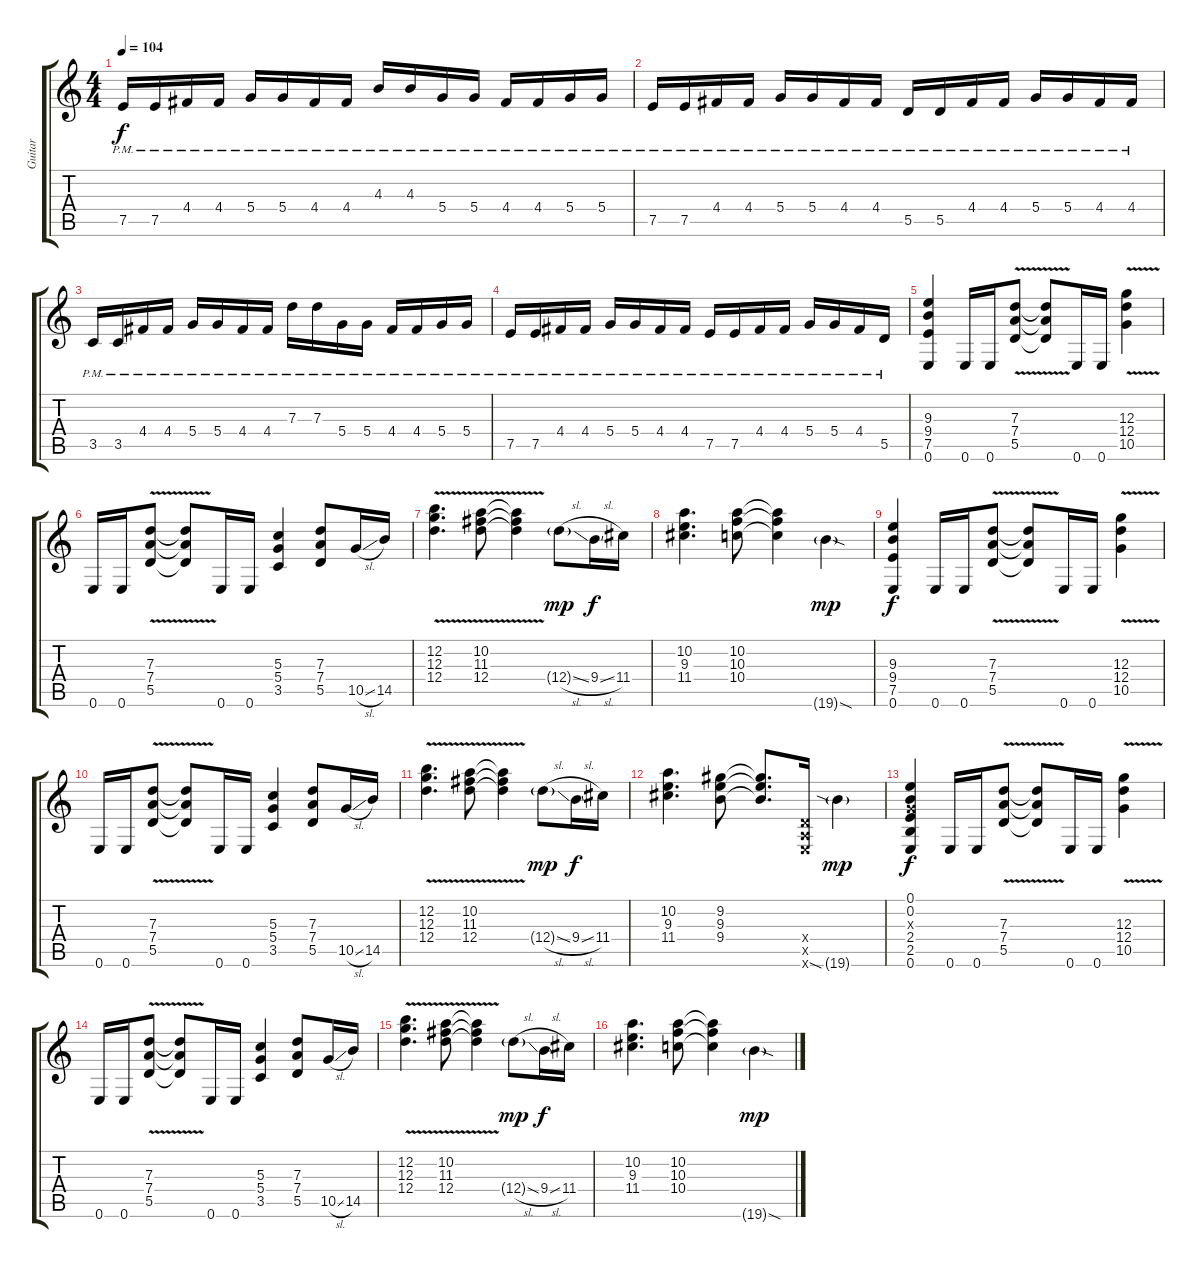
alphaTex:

\track ("Guitar" "Guitar") {instrument distortionguitar}
\staff {score tabs}
\tuning (E4 B3 G3 D3 A2 E2) {hide}
\ts (4 4)
\tempo 104
\clef g2
\ks c
7.5{pm}.16{dy f} 7.5{pm}.16 4.4{pm}.16 4.4{pm}.16 5.4{pm}.16 5.4{pm}.16 4.4{pm}.16 4.4{pm}.16 4.3{pm}.16 4.3{pm}.16 5.4{pm}.16 5.4{pm}.16 4.4{pm}.16 4.4{pm}.16 5.4{pm}.16 5.4{pm}.16 |
7.5{pm}.16 7.5{pm}.16 4.4{pm}.16 4.4{pm}.16 5.4{pm}.16 5.4{pm}.16 4.4{pm}.16 4.4{pm}.16 5.5{pm}.16 5.5{pm}.16 4.4{pm}.16 4.4{pm}.16 5.4{pm}.16 5.4{pm}.16 4.4{pm}.16 4.4{pm}.16 |
3.5{pm}.16 3.5{pm}.16 4.4{pm}.16 4.4{pm}.16 5.4{pm}.16 5.4{pm}.16 4.4{pm}.16 4.4{pm}.16 7.3{pm}.16 7.3{pm}.16 5.4{pm}.16 5.4{pm}.16 4.4{pm}.16 4.4{pm}.16 5.4{pm}.16 5.4{pm}.16 |
7.5{pm}.16 7.5{pm}.16 4.4{pm}.16 4.4{pm}.16 5.4{pm}.16 5.4{pm}.16 4.4{pm}.16 4.4{pm}.16 7.5{pm}.16 7.5{pm}.16 4.4{pm}.16 4.4{pm}.16 5.4{pm}.16 5.4{pm}.16 4.4{pm}.16 5.5{pm}.16 |
(9.3 9.4 7.5 0.6).4{volume 11} 0.6.16 0.6.16 (7.3{v} 7.4{v} 5.5{v}).8 (7.3{t} 7.4{t} 5.5{t}).8 0.6.16 0.6.16 (12.3{v} 12.4{v} 10.5{v}).4 |
0.6.16 0.6.16 (7.3{v} 7.4{v} 5.5{v}).8 (7.3{t} 7.4{t} 5.5{t}).8 0.6.16 0.6.16 (5.3 5.4 3.5).4 (7.3 7.4 5.5).8 10.5{sl}.16 14.5.16 |
(12.2{v} 12.3{v} 12.4{v}).4{d} (10.2{v} 11.3{v} 12.4{v}).8 (10.2{t} 11.3{t} 12.4{t}).4 12.4{sl g}.8{dy mp} 9.4{sl}.16{dy f} 11.4.16 |
(10.2 9.3 11.4).4{d} (10.2 10.3 10.4).8 (10.2{t} 10.3{t} 10.4{t}).4 19.6{sod g}.4{dy mp} |
(9.3 9.4 7.5 0.6).4{dy f} 0.6.16 0.6.16 (7.3{v} 7.4{v} 5.5{v}).8 (7.3{t} 7.4{t} 5.5{t}).8 0.6.16 0.6.16 (12.3{v} 12.4{v} 10.5{v}).4 |
0.6.16 0.6.16 (7.3{v} 7.4{v} 5.5{v}).8 (7.3{t} 7.4{t} 5.5{t}).8 0.6.16 0.6.16 (5.3 5.4 3.5).4 (7.3 7.4 5.5).8 10.5{sl}.16 14.5.16 |
(12.2{v} 12.3{v} 12.4{v}).4{d} (10.2{v} 11.3{v} 12.4{v}).8 (10.2{t} 11.3{t} 12.4{t}).4 12.4{sl g}.8{dy mp} 9.4{sl}.16{dy f} 11.4.16 |
(10.2 9.3 11.4).4{d} (9.2 9.3 9.4).8 (9.2{t} 9.3{t} 9.4{t}).8{d} (0.4{x} 0.5{x} 0.6{x}).16 19.6{sia g}.4{dy mp} |
(0.1 0.2 0.3{x} 2.4 2.5 0.6).4{dy f} 0.6.16 0.6.16 (7.3{v} 7.4{v} 5.5{v}).8 (7.3{t} 7.4{t} 5.5{t}).8 0.6.16 0.6.16 (12.3{v} 12.4{v} 10.5{v}).4 |
0.6.16 0.6.16 (7.3{v} 7.4{v} 5.5{v}).8 (7.3{t} 7.4{t} 5.5{t}).8 0.6.16 0.6.16 (5.3 5.4 3.5).4 (7.3 7.4 5.5).8 10.5{sl}.16 14.5.16 |
(12.2{v} 12.3{v} 12.4{v}).4{d} (10.2{v} 11.3{v} 12.4{v}).8 (10.2{t} 11.3{t} 12.4{t}).4 12.4{sl g}.8{dy mp} 9.4{sl}.16{dy f} 11.4.16 |
(10.2 9.3 11.4).4{d} (10.2 10.3 10.4).8 (10.2{t} 10.3{t} 10.4{t}).4 19.6{sod g}.4{dy mp}
